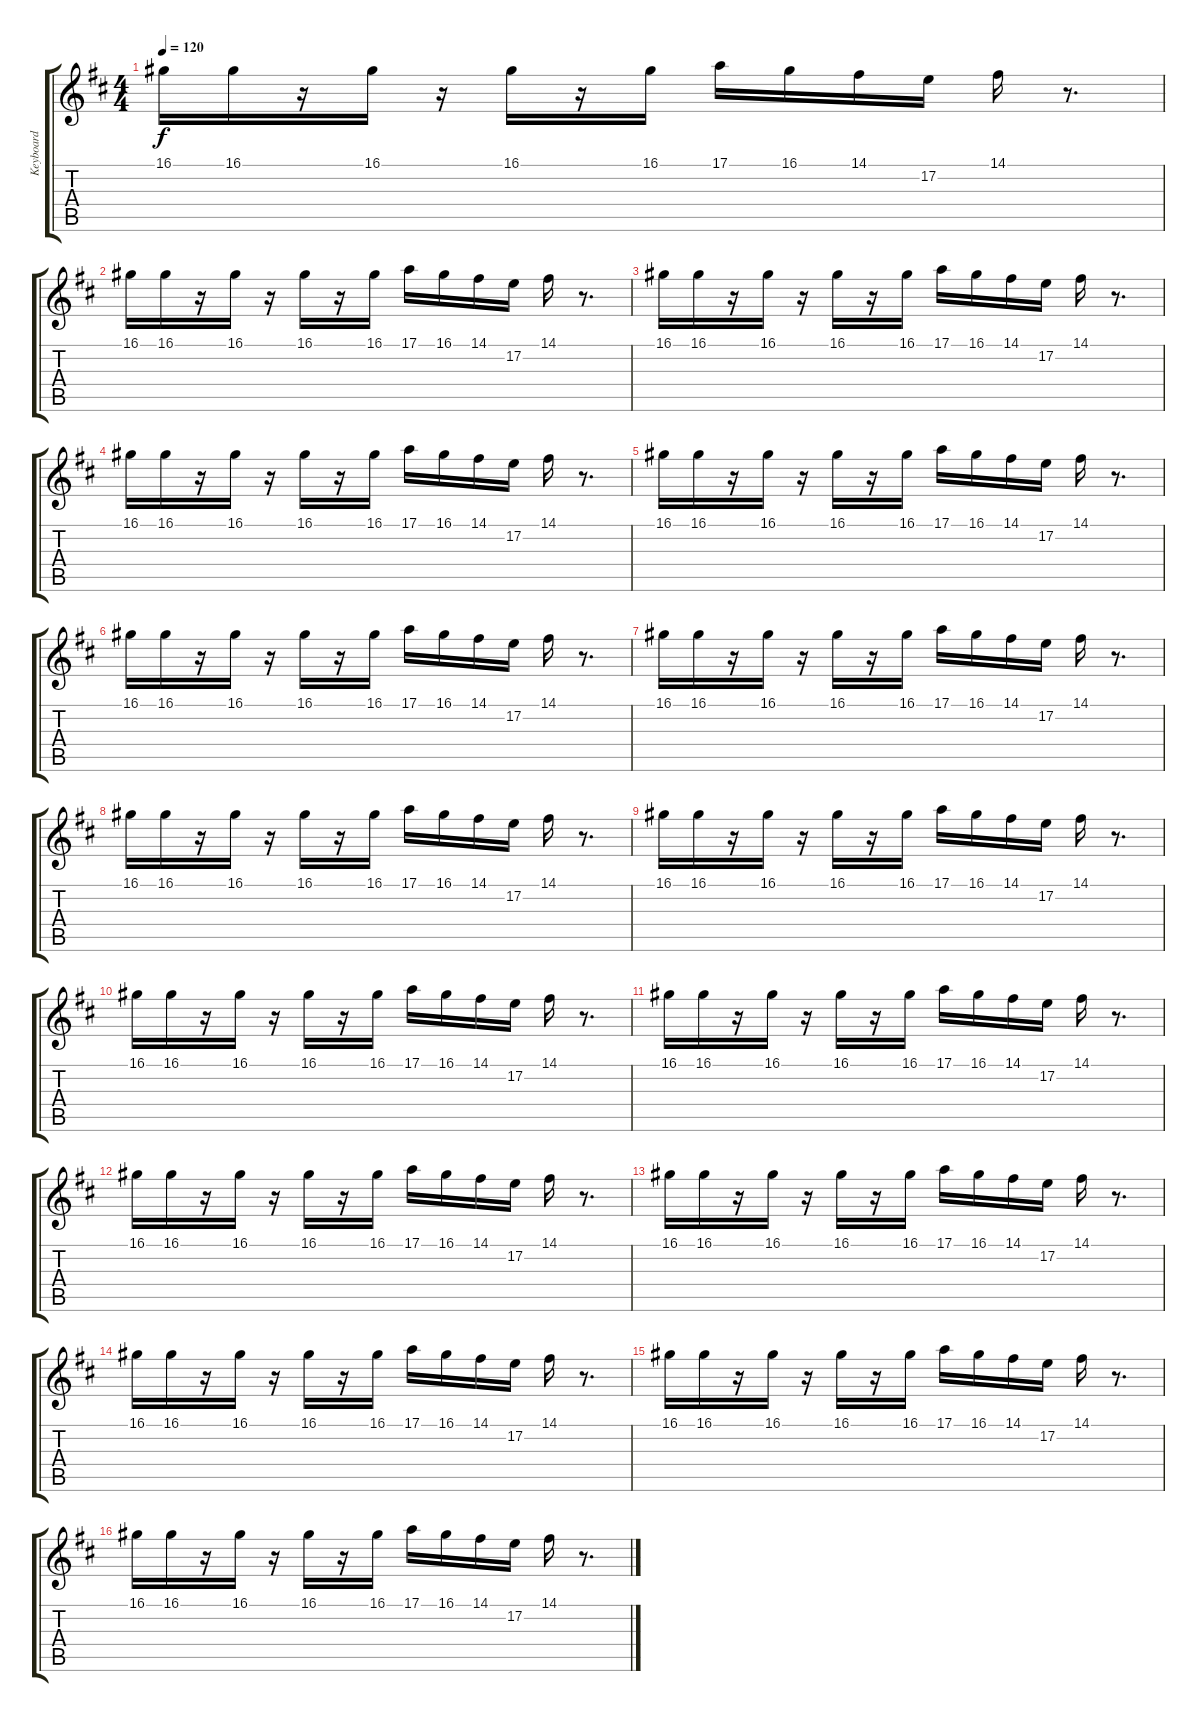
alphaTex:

\track ("Keyboard" "Keyboard") {instrument pad1newage}
\staff {score tabs}
\tuning (E4 B3 G3 D3 A2 E2) {hide}
\ts (4 4)
\tempo 120
\clef g2
\ks d
16.1.16{dy f instrument electricpiano1} 16.1.16 r.16 16.1.16 r.16 16.1.16 r.16 16.1.16 17.1.16 16.1.16 14.1.16 17.2.16 14.1.16 r.8{d} |
16.1.16 16.1.16 r.16 16.1.16 r.16 16.1.16 r.16 16.1.16 17.1.16 16.1.16 14.1.16 17.2.16 14.1.16 r.8{d} |
16.1.16{instrument electricpiano1} 16.1.16 r.16 16.1.16 r.16 16.1.16 r.16 16.1.16 17.1.16 16.1.16 14.1.16 17.2.16 14.1.16 r.8{d} |
16.1.16 16.1.16 r.16 16.1.16 r.16 16.1.16 r.16 16.1.16 17.1.16 16.1.16 14.1.16 17.2.16 14.1.16 r.8{d} |
16.1.16{instrument electricpiano1} 16.1.16 r.16 16.1.16 r.16 16.1.16 r.16 16.1.16 17.1.16 16.1.16 14.1.16 17.2.16 14.1.16 r.8{d} |
16.1.16 16.1.16 r.16 16.1.16 r.16 16.1.16 r.16 16.1.16 17.1.16 16.1.16 14.1.16 17.2.16 14.1.16 r.8{d} |
16.1.16{instrument electricpiano1} 16.1.16 r.16 16.1.16 r.16 16.1.16 r.16 16.1.16 17.1.16 16.1.16 14.1.16 17.2.16 14.1.16 r.8{d} |
16.1.16 16.1.16 r.16 16.1.16 r.16 16.1.16 r.16 16.1.16 17.1.16 16.1.16 14.1.16 17.2.16 14.1.16 r.8{d} |
16.1.16{instrument electricpiano1} 16.1.16 r.16 16.1.16 r.16 16.1.16 r.16 16.1.16 17.1.16 16.1.16 14.1.16 17.2.16 14.1.16 r.8{d} |
16.1.16 16.1.16 r.16 16.1.16 r.16 16.1.16 r.16 16.1.16 17.1.16 16.1.16 14.1.16 17.2.16 14.1.16 r.8{d} |
16.1.16{instrument electricpiano1} 16.1.16 r.16 16.1.16 r.16 16.1.16 r.16 16.1.16 17.1.16 16.1.16 14.1.16 17.2.16 14.1.16 r.8{d} |
16.1.16 16.1.16 r.16 16.1.16 r.16 16.1.16 r.16 16.1.16 17.1.16 16.1.16 14.1.16 17.2.16 14.1.16 r.8{d} |
16.1.16{instrument electricpiano1} 16.1.16 r.16 16.1.16 r.16 16.1.16 r.16 16.1.16 17.1.16 16.1.16 14.1.16 17.2.16 14.1.16 r.8{d} |
16.1.16 16.1.16 r.16 16.1.16 r.16 16.1.16 r.16 16.1.16 17.1.16 16.1.16 14.1.16 17.2.16 14.1.16 r.8{d} |
16.1.16{instrument electricpiano1} 16.1.16 r.16 16.1.16 r.16 16.1.16 r.16 16.1.16 17.1.16 16.1.16 14.1.16 17.2.16 14.1.16 r.8{d} |
16.1.16 16.1.16 r.16 16.1.16 r.16 16.1.16 r.16 16.1.16 17.1.16 16.1.16 14.1.16 17.2.16 14.1.16 r.8{d}
